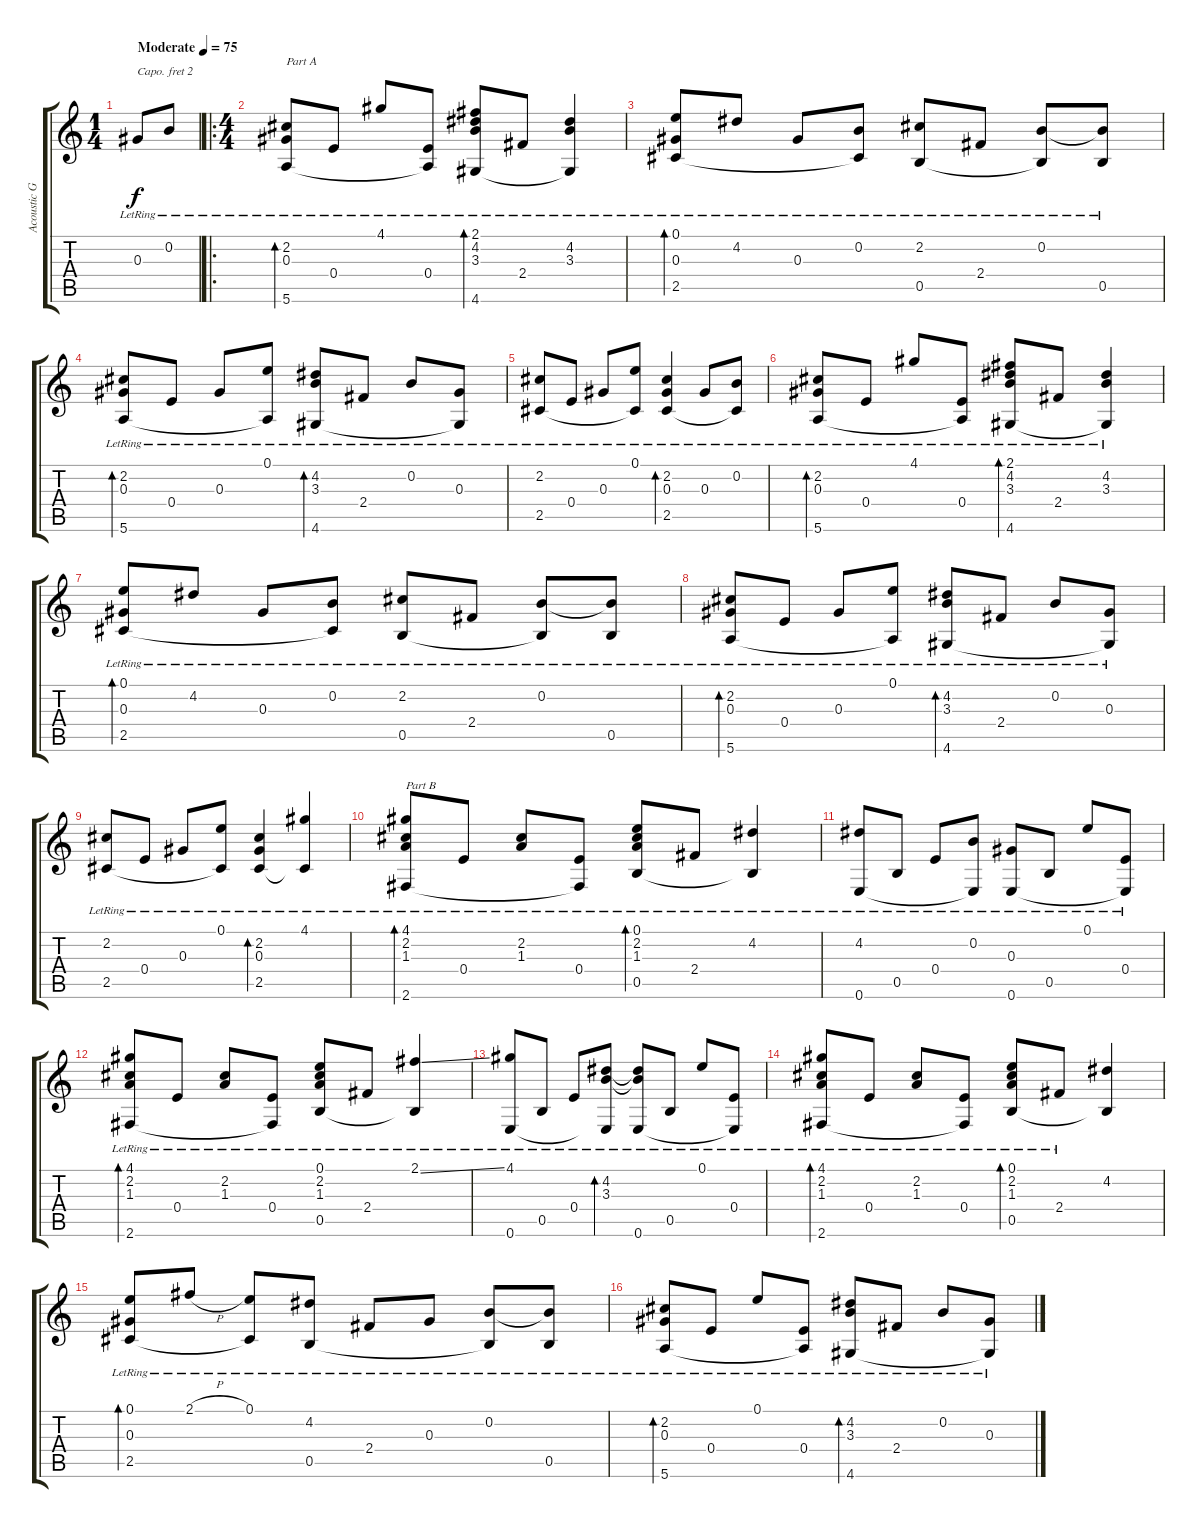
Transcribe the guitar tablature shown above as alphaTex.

\track ("Acoustic Guitar" "Acoustic G") {instrument acousticguitarsteel}
\staff {score tabs}
\capo 2
\tuning (D4 A3 Gb3 D3 A2 D2) {hide}
\ts (1 4)
\tempo (75 "Moderate")
\clef g2
\ks c
0.3{lr}.8{dy f instrument acousticguitarsteel} 0.2{lr}.8 |
\ro
\ts (4 4)
(2.2{lr} 0.3{lr} 5.6{lr}).8{bd 480 txt "Part A"} 0.4{lr}.8 4.1{lr}.8 (0.4{lr} 5.6{t}).8 (2.1{lr} 4.2{lr} 3.3{lr} 4.6{lr}).8{bd 480} 2.4{lr}.8 (4.2{lr} 3.3{lr} 4.6{t}).4 |
(0.1{lr} 0.3{lr} 2.5{lr}).8{bd 480} 4.2{lr}.8 0.3{lr}.8 (0.2{lr} 2.5{t}).8 (2.2{lr} 0.5{lr}).8 2.4{lr}.8 (0.2{lr} 0.5{t}).8 (0.2{t} 0.5{lr}).8 |
(2.2{lr} 0.3{lr} 5.6{lr}).8{bd 480} 0.4{lr}.8 0.3{lr}.8 (0.1{lr} 5.6{t}).8 (4.2{lr} 3.3{lr} 4.6{lr}).8{bd 480} 2.4{lr}.8 0.2{lr}.8 (0.3{lr} 4.6{t}).8 |
(2.2{lr} 2.5{lr}).8 0.4{lr}.8 0.3{lr}.8 (0.1{lr} 2.5{t}).8 (2.2{lr} 0.3{lr} 2.5{lr}).4{bd 480} 0.3{lr}.8 (0.2{lr} 2.5{t}).8 |
(2.2{lr} 0.3{lr} 5.6{lr}).8{bd 480} 0.4{lr}.8 4.1{lr}.8 (0.4{lr} 5.6{t}).8 (2.1{lr} 4.2{lr} 3.3{lr} 4.6{lr}).8{bd 480} 2.4{lr}.8 (4.2{lr} 3.3{lr} 4.6{t}).4 |
(0.1{lr} 0.3{lr} 2.5{lr}).8{bd 480} 4.2{lr}.8 0.3{lr}.8 (0.2{lr} 2.5{t}).8 (2.2{lr} 0.5{lr}).8 2.4{lr}.8 (0.2{lr} 0.5{t}).8 (0.2{t} 0.5{lr}).8 |
(2.2{lr} 0.3{lr} 5.6{lr}).8{bd 480} 0.4{lr}.8 0.3{lr}.8 (0.1{lr} 5.6{t}).8 (4.2{lr} 3.3{lr} 4.6{lr}).8{bd 480} 2.4{lr}.8 0.2{lr}.8 (0.3{lr} 4.6{t}).8 |
(2.2{lr} 2.5{lr}).8 0.4{lr}.8 0.3{lr}.8 (0.1{lr} 2.5{t}).8 (2.2{lr} 0.3{lr} 2.5{lr}).4{bd 240} (4.1{lr} 2.5{t}).4 |
(4.1{lr} 2.2{lr} 1.3{lr} 2.6{lr}).8{bd 480 txt "Part B"} 0.4{lr}.8 (2.2{lr} 1.3{lr}).8 (0.4{lr} 2.6{t}).8 (0.1{lr} 2.2{lr} 1.3{lr} 0.5{lr}).8{bd 480} 2.4{lr}.8 (4.2{lr} 0.5{t}).4 |
(4.2{lr} 0.6{lr}).8 0.5{lr}.8 0.4{lr}.8 (0.2{lr} 0.6{t}).8 (0.3{lr} 0.6{lr}).8 0.5{lr}.8 0.1{lr}.8 (0.4{lr} 0.6{t}).8 |
(4.1{lr} 2.2{lr} 1.3{lr} 2.6{lr}).8{bd 480} 0.4{lr}.8 (2.2{lr} 1.3{lr}).8 (0.4{lr} 2.6{t}).8 (0.1{lr} 2.2{lr} 1.3{lr} 0.5{lr}).8 2.4{lr}.8 (2.1{ss lr} 0.5{t}).4 |
(4.1{lr} 0.6{lr}).8 0.5{lr}.8 0.4{lr}.8 (4.2{lr} 3.3{lr} 0.6{t}).8{bd 480} (4.2{t} 3.3{t} 0.6{lr}).8 0.5{lr}.8 0.1{lr}.8 (0.4{lr} 0.6{t}).8 |
(4.1{lr} 2.2{lr} 1.3{lr} 2.6{lr}).8{bd 480} 0.4{lr}.8 (2.2{lr} 1.3{lr}).8 (0.4{lr} 2.6{t}).8 (0.1{lr} 2.2{lr} 1.3{lr} 0.5{lr}).8{bd 480} 2.4{lr}.8 (4.2 0.5{t}).4 |
(0.1{lr} 0.3{lr} 2.5{lr}).8{bd 480} 2.1{h lr}.8 (0.1{lr} 2.5{t}).8 (4.2{lr} 0.5{lr}).8 2.4{lr}.8 0.3{lr}.8 (0.2{lr} 0.5{t}).8 (0.2{t} 0.5{lr}).8 |
(2.2{lr} 0.3{lr} 5.6{lr}).8{bd 480} 0.4{lr}.8 0.1{lr}.8 (0.4{lr} 5.6{t}).8 (4.2{lr} 3.3{lr} 4.6{lr}).8{bd 480} 2.4{lr}.8 0.2{lr}.8 (0.3{lr} 4.6{t}).8
